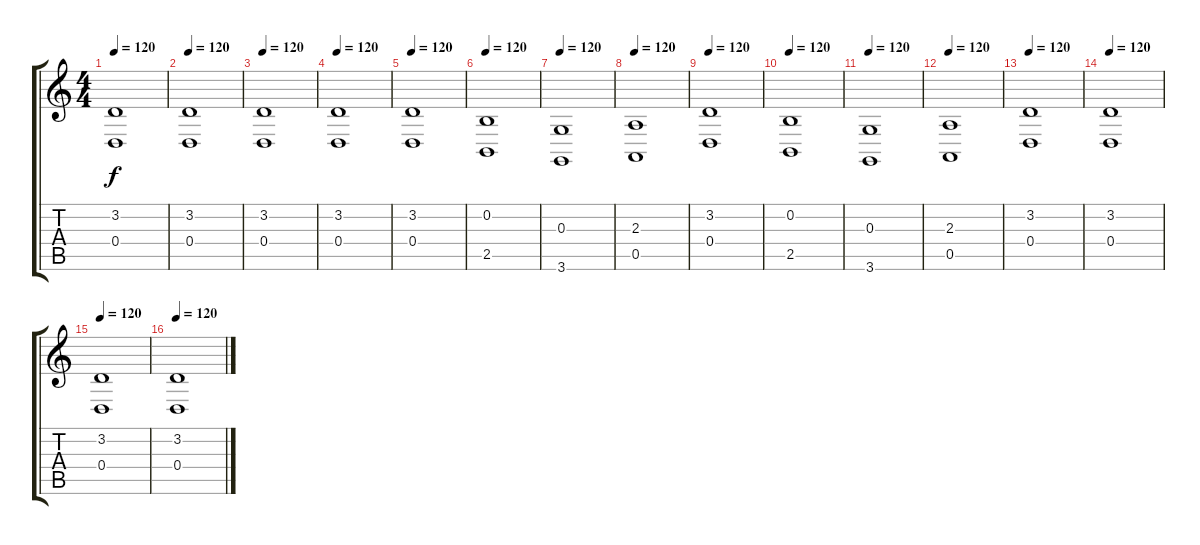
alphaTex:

\track "" {instrument stringensemble1}
\staff {score tabs}
\tuning (E4 B3 G3 D3 A2 E2) {hide}
\ts (4 4)
\tempo 120
\clef g2
\ks c
(3.2 0.4).1{dy f instrument stringensemble1} |
\tempo 120
(3.2 0.4).1 |
\tempo 120
(3.2 0.4).1 |
\tempo 120
(3.2 0.4).1 |
\tempo 120
(3.2 0.4).1 |
\tempo 120
(0.2 2.5).1 |
\tempo 120
(0.3 3.6).1 |
\tempo 120
(2.3 0.5).1 |
\tempo 120
(3.2 0.4).1 |
\tempo 120
(0.2 2.5).1 |
\tempo 120
(0.3 3.6).1 |
\tempo 120
(2.3 0.5).1 |
\tempo 120
(3.2 0.4).1 |
\tempo 120
(3.2 0.4).1 |
\tempo 120
(3.2 0.4).1 |
\tempo 120
(3.2 0.4).1
